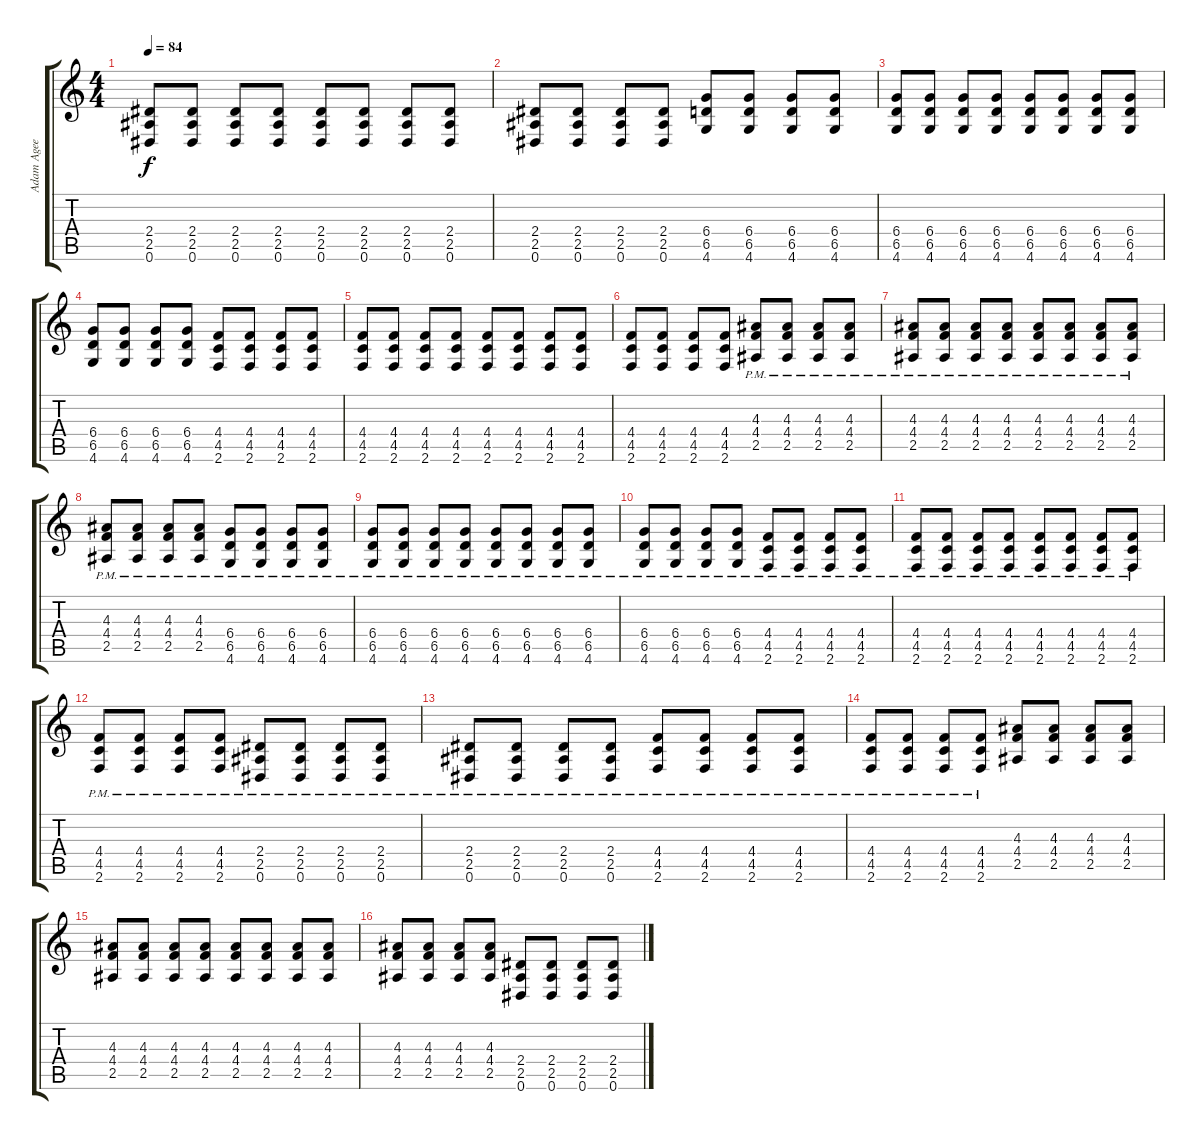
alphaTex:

\track ("Adam Agee (guitar)" "Adam Agee ") {instrument distortionguitar}
\staff {score tabs}
\tuning (Eb4 Bb3 Gb3 Db3 Ab2 Eb2) {hide}
\ts (4 4)
\tempo 84
\clef g2
\ks c
(2.4 2.5 0.6).8{dy f} (2.4 2.5 0.6).8 (2.4 2.5 0.6).8 (2.4 2.5 0.6).8 (2.4 2.5 0.6).8 (2.4 2.5 0.6).8 (2.4 2.5 0.6).8 (2.4 2.5 0.6).8 |
(2.4 2.5 0.6).8 (2.4 2.5 0.6).8 (2.4 2.5 0.6).8 (2.4 2.5 0.6).8 (6.4 6.5 4.6).8 (6.4 6.5 4.6).8 (6.4 6.5 4.6).8 (6.4 6.5 4.6).8 |
(6.4 6.5 4.6).8 (6.4 6.5 4.6).8 (6.4 6.5 4.6).8 (6.4 6.5 4.6).8 (6.4 6.5 4.6).8 (6.4 6.5 4.6).8 (6.4 6.5 4.6).8 (6.4 6.5 4.6).8 |
(6.4 6.5 4.6).8 (6.4 6.5 4.6).8 (6.4 6.5 4.6).8 (6.4 6.5 4.6).8 (4.4 4.5 2.6).8 (4.4 4.5 2.6).8 (4.4 4.5 2.6).8 (4.4 4.5 2.6).8 |
(4.4 4.5 2.6).8 (4.4 4.5 2.6).8 (4.4 4.5 2.6).8 (4.4 4.5 2.6).8 (4.4 4.5 2.6).8 (4.4 4.5 2.6).8 (4.4 4.5 2.6).8 (4.4 4.5 2.6).8 |
(4.4 4.5 2.6).8 (4.4 4.5 2.6).8 (4.4 4.5 2.6).8 (4.4 4.5 2.6).8 (4.3{pm} 4.4{pm} 2.5{pm}).8 (4.3{pm} 4.4{pm} 2.5{pm}).8 (4.3{pm} 4.4{pm} 2.5{pm}).8 (4.3{pm} 4.4{pm} 2.5{pm}).8 |
(4.3{pm} 4.4{pm} 2.5{pm}).8 (4.3{pm} 4.4{pm} 2.5{pm}).8 (4.3{pm} 4.4{pm} 2.5{pm}).8 (4.3{pm} 4.4{pm} 2.5{pm}).8 (4.3{pm} 4.4{pm} 2.5{pm}).8 (4.3{pm} 4.4{pm} 2.5{pm}).8 (4.3{pm} 4.4{pm} 2.5{pm}).8 (4.3{pm} 4.4{pm} 2.5{pm}).8 |
(4.3{pm} 4.4{pm} 2.5{pm}).8 (4.3{pm} 4.4{pm} 2.5{pm}).8 (4.3{pm} 4.4{pm} 2.5{pm}).8 (4.3{pm} 4.4{pm} 2.5{pm}).8 (6.4{pm} 6.5{pm} 4.6{pm}).8 (6.4{pm} 6.5{pm} 4.6{pm}).8 (6.4{pm} 6.5{pm} 4.6{pm}).8 (6.4{pm} 6.5{pm} 4.6{pm}).8 |
(6.4{pm} 6.5{pm} 4.6{pm}).8 (6.4{pm} 6.5{pm} 4.6{pm}).8 (6.4{pm} 6.5{pm} 4.6{pm}).8 (6.4{pm} 6.5{pm} 4.6{pm}).8 (6.4{pm} 6.5{pm} 4.6{pm}).8 (6.4{pm} 6.5{pm} 4.6{pm}).8 (6.4{pm} 6.5{pm} 4.6{pm}).8 (6.4{pm} 6.5{pm} 4.6{pm}).8 |
(6.4{pm} 6.5{pm} 4.6{pm}).8 (6.4{pm} 6.5{pm} 4.6{pm}).8 (6.4{pm} 6.5{pm} 4.6{pm}).8 (6.4{pm} 6.5{pm} 4.6{pm}).8 (4.4{pm} 4.5{pm} 2.6{pm}).8 (4.4{pm} 4.5{pm} 2.6{pm}).8 (4.4{pm} 4.5{pm} 2.6{pm}).8 (4.4{pm} 4.5{pm} 2.6{pm}).8 |
(4.4{pm} 4.5{pm} 2.6{pm}).8 (4.4{pm} 4.5{pm} 2.6{pm}).8 (4.4{pm} 4.5{pm} 2.6{pm}).8 (4.4{pm} 4.5{pm} 2.6{pm}).8 (4.4{pm} 4.5{pm} 2.6{pm}).8 (4.4{pm} 4.5{pm} 2.6{pm}).8 (4.4{pm} 4.5{pm} 2.6{pm}).8 (4.4{pm} 4.5{pm} 2.6{pm}).8 |
(4.4{pm} 4.5{pm} 2.6{pm}).8 (4.4{pm} 4.5{pm} 2.6{pm}).8 (4.4{pm} 4.5{pm} 2.6{pm}).8 (4.4{pm} 4.5{pm} 2.6{pm}).8 (2.4{pm} 2.5{pm} 0.6{pm}).8 (2.4{pm} 2.5{pm} 0.6{pm}).8 (2.4{pm} 2.5{pm} 0.6{pm}).8 (2.4{pm} 2.5{pm} 0.6{pm}).8 |
(2.4{pm} 2.5{pm} 0.6{pm}).8 (2.4{pm} 2.5{pm} 0.6{pm}).8 (2.4{pm} 2.5{pm} 0.6{pm}).8 (2.4{pm} 2.5{pm} 0.6{pm}).8 (4.4 4.5{pm} 2.6{pm}).8 (4.4 4.5{pm} 2.6{pm}).8 (4.4 4.5{pm} 2.6{pm}).8 (4.4 4.5{pm} 2.6{pm}).8 |
(4.4{pm} 4.5{pm} 2.6{pm}).8 (4.4{pm} 4.5{pm} 2.6{pm}).8 (4.4{pm} 4.5{pm} 2.6{pm}).8 (4.4{pm} 4.5{pm} 2.6{pm}).8 (4.3 4.4 2.5).8 (4.3 4.4 2.5).8 (4.3 4.4 2.5).8 (4.3 4.4 2.5).8 |
(4.3 4.4 2.5).8 (4.3 4.4 2.5).8 (4.3 4.4 2.5).8 (4.3 4.4 2.5).8 (4.3 4.4 2.5).8 (4.3 4.4 2.5).8 (4.3 4.4 2.5).8 (4.3 4.4 2.5).8 |
(4.3 4.4 2.5).8 (4.3 4.4 2.5).8 (4.3 4.4 2.5).8 (4.3 4.4 2.5).8 (2.4 2.5 0.6).8 (2.4 2.5 0.6).8 (2.4 2.5 0.6).8 (2.4 2.5 0.6).8
